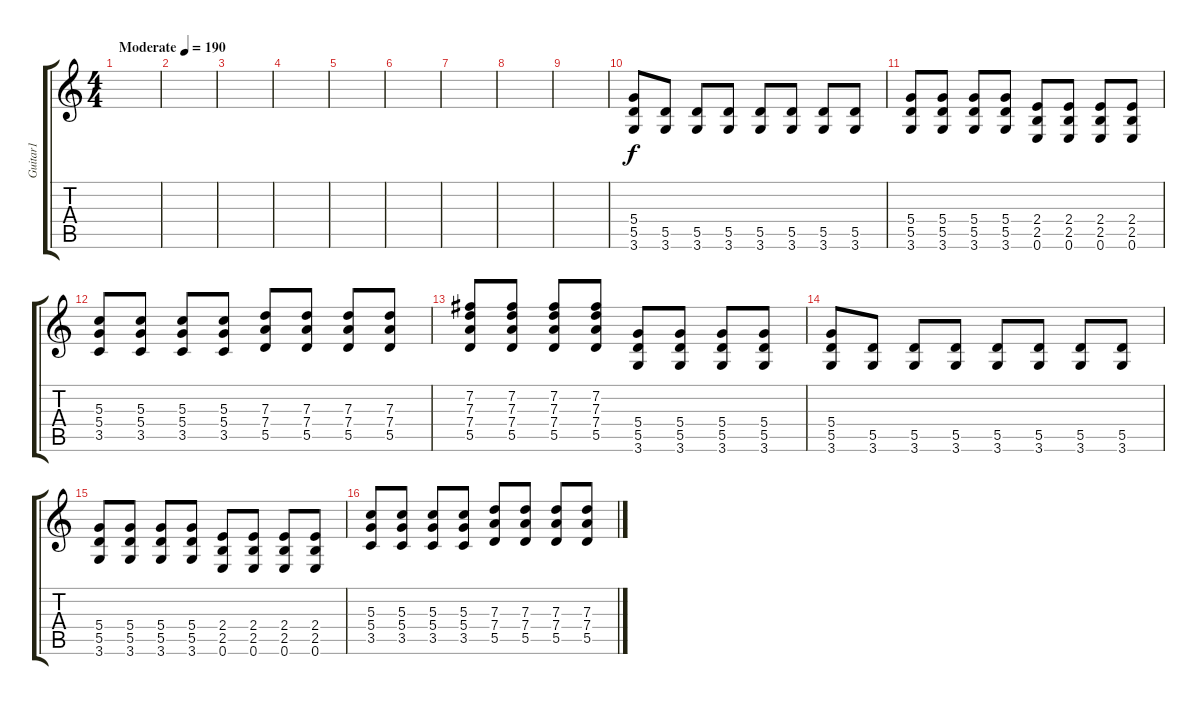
\track ("Guitar1" "Guitar1") {instrument overdrivenguitar}
\staff {score tabs}
\tuning (E4 B3 G3 D3 A2 E2) {hide}
\ts (4 4)
\tempo (190 "Moderate")
\clef g2
\ks c
|
|
|
|
|
|
|
|
|
(5.4 5.5 3.6).8 (5.5 3.6).8 (5.5 3.6).8 (5.5 3.6).8 (5.5 3.6).8 (5.5 3.6).8 (5.5 3.6).8 (5.5 3.6).8 |
(5.4 5.5 3.6).8 (5.4 5.5 3.6).8 (5.4 5.5 3.6).8 (5.4 5.5 3.6).8 (2.4 2.5 0.6).8 (2.4 2.5 0.6).8 (2.4 2.5 0.6).8 (2.4 2.5 0.6).8 |
(5.3 5.4 3.5).8 (5.3 5.4 3.5).8 (5.3 5.4 3.5).8 (5.3 5.4 3.5).8 (7.3 7.4 5.5).8 (7.3 7.4 5.5).8 (7.3 7.4 5.5).8 (7.3 7.4 5.5).8 |
(7.2 7.3 7.4 5.5).8 (7.2 7.3 7.4 5.5).8 (7.2 7.3 7.4 5.5).8 (7.2 7.3 7.4 5.5).8 (5.4 5.5 3.6).8 (5.4 5.5 3.6).8 (5.4 5.5 3.6).8 (5.4 5.5 3.6).8 |
(5.4 5.5 3.6).8 (5.5 3.6).8 (5.5 3.6).8 (5.5 3.6).8 (5.5 3.6).8 (5.5 3.6).8 (5.5 3.6).8 (5.5 3.6).8 |
(5.4 5.5 3.6).8 (5.4 5.5 3.6).8 (5.4 5.5 3.6).8 (5.4 5.5 3.6).8 (2.4 2.5 0.6).8 (2.4 2.5 0.6).8 (2.4 2.5 0.6).8 (2.4 2.5 0.6).8 |
(5.3 5.4 3.5).8 (5.3 5.4 3.5).8 (5.3 5.4 3.5).8 (5.3 5.4 3.5).8 (7.3 7.4 5.5).8 (7.3 7.4 5.5).8 (7.3 7.4 5.5).8 (7.3 7.4 5.5).8
